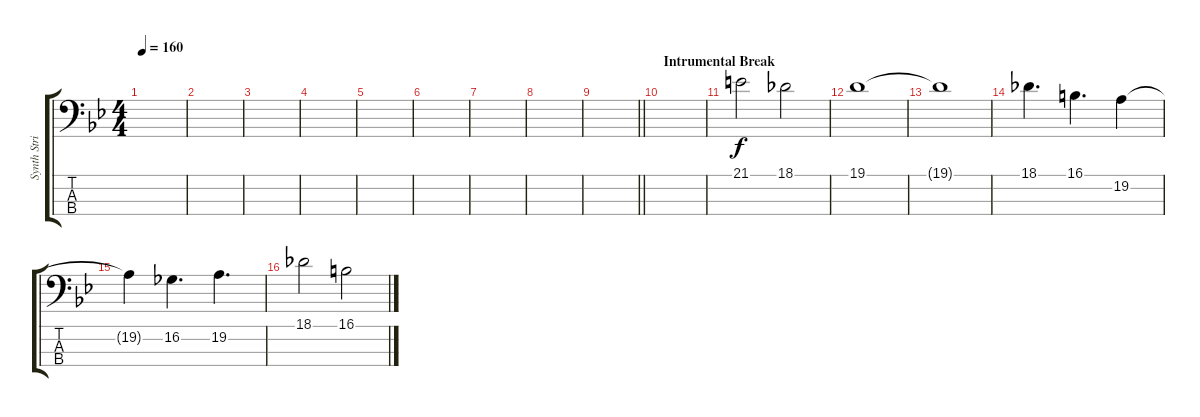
\track ("Synth Strings" "Synth Stri") {instrument synthstrings1}
\staff {score tabs}
\tuning (G2 D2 A1 E1) {hide}
\ts (4 4)
\tempo 160
\clef f4
\ks bb
|
|
|
|
|
|
|
|
\barLineRight lightlight
|
\section ("" "Intrumental Break")
|
21.1.2{dy f} 18.1.2 |
19.1.1 |
19.1{t}.1 |
18.1.4{d} 16.1.4{d} 19.2.4 |
19.2{t}.4 16.2.4{d} 19.2.4{d} |
18.1.2 16.1.2
